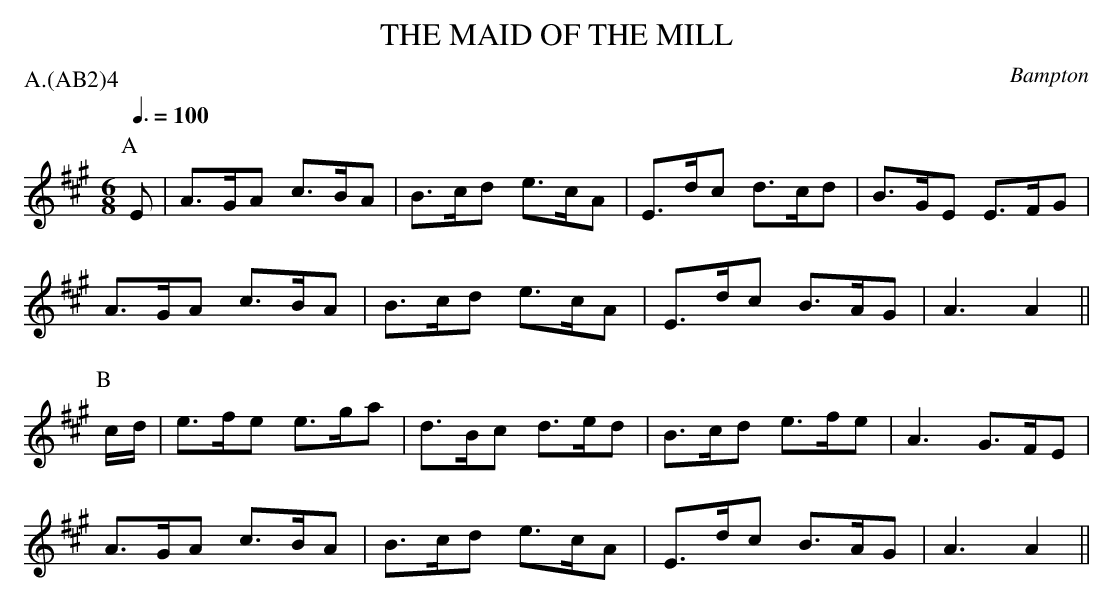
X:1
T: THE MAID OF THE MILL
O: Bampton
P: A.(AB2)4
Q: 3/8=100
M: 6/8
L: 1/8
K: A
P: A
E | A>GA c>BA | B>cd e>cA | E>dc d>cd | B>GE E>FG |
    A>GA c>BA | B>cd e>cA | E>dc B>AG | A3   A2  ||
P: B
c/d/ | e>fe e>ga | d>Bc d>ed | B>cd e>fe | A3 G>FE |
       A>GA c>BA | B>cd e>cA | E>dc B>AG | A3 A2  ||
